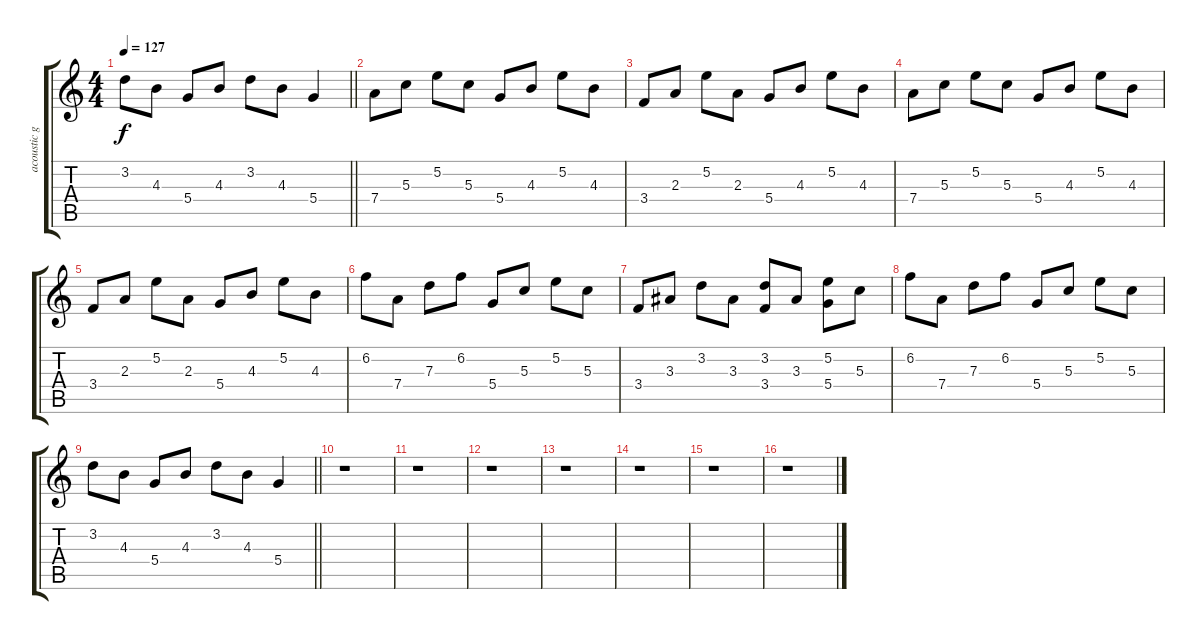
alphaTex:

\track ("acoustic guitar" "acoustic g") {instrument acousticguitarsteel}
\staff {score tabs}
\tuning (E4 B3 G3 D3 A2 E2) {hide}
\ts (4 4)
\tempo 127
\clef g2
\barLineRight lightlight
\ks c
3.2.8{dy f} 4.3.8 5.4.8 4.3.8 3.2.8 4.3.8 5.4.4 |
7.4.8 5.3.8 5.2.8 5.3.8 5.4.8 4.3.8 5.2.8 4.3.8 |
3.4.8 2.3.8 5.2.8 2.3.8 5.4.8 4.3.8 5.2.8 4.3.8 |
7.4.8 5.3.8 5.2.8 5.3.8 5.4.8 4.3.8 5.2.8 4.3.8 |
3.4.8 2.3.8 5.2.8 2.3.8 5.4.8 4.3.8 5.2.8 4.3.8 |
6.2.8 7.4.8 7.3.8 6.2.8 5.4.8 5.3.8 5.2.8 5.3.8 |
3.4.8 3.3.8 3.2.8 3.3.8 (3.2 3.4).8 3.3.8 (5.2 5.4).8 5.3.8 |
6.2.8 7.4.8 7.3.8 6.2.8 5.4.8 5.3.8 5.2.8 5.3.8 |
\barLineRight lightlight
3.2.8 4.3.8 5.4.8 4.3.8 3.2.8 4.3.8 5.4.4 |
r.1 |
r.1 |
r.1 |
r.1 |
r.1 |
r.1 |
r.1
